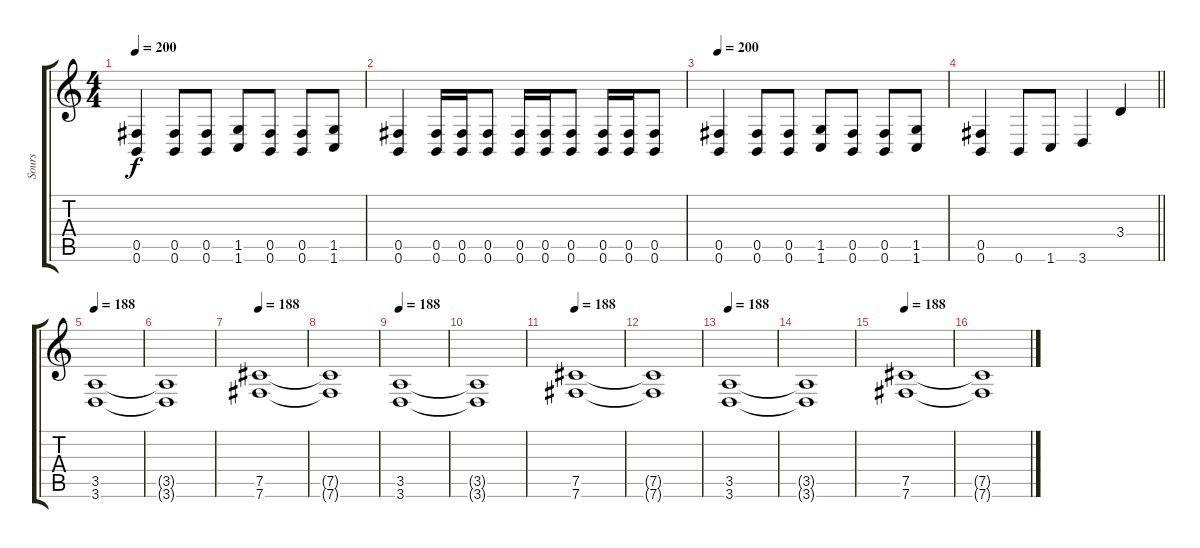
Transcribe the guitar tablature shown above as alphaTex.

\track ("Sours" "Sours") {instrument overdrivenguitar}
\staff {score tabs}
\tuning (Db4 Ab3 E3 B2 Gb2 B1) {hide}
\ts (4 4)
\tempo 200
\clef g2
\ks c
(0.5 0.6).4{dy f} (0.5 0.6).8 (0.5 0.6).8 (1.5 1.6).8 (0.5 0.6).8 (0.5 0.6).8 (1.5 1.6).8 |
(0.5 0.6).4 (0.5 0.6).16 (0.5 0.6).16 (0.5 0.6).8 (0.5 0.6).16 (0.5 0.6).16 (0.5 0.6).8 (0.5 0.6).16 (0.5 0.6).16 (0.5 0.6).8 |
\tempo 200
(0.5 0.6).4 (0.5 0.6).8 (0.5 0.6).8 (1.5 1.6).8 (0.5 0.6).8 (0.5 0.6).8 (1.5 1.6).8 |
\barLineRight lightlight
(0.5 0.6).4 0.6.8 1.6.8 3.6.4 3.4.4 |
\section ("" "")
\tempo 188
(3.5 3.6).1 |
(3.5{t} 3.6{t}).1 |
\tempo 188
(7.5 7.6).1 |
(7.5{t} 7.6{t}).1 |
\tempo 188
(3.5 3.6).1 |
(3.5{t} 3.6{t}).1 |
\tempo 188
(7.5 7.6).1 |
(7.5{t} 7.6{t}).1 |
\tempo 188
(3.5 3.6).1 |
(3.5{t} 3.6{t}).1 |
\tempo 188
(7.5 7.6).1 |
(7.5{t} 7.6{t}).1
